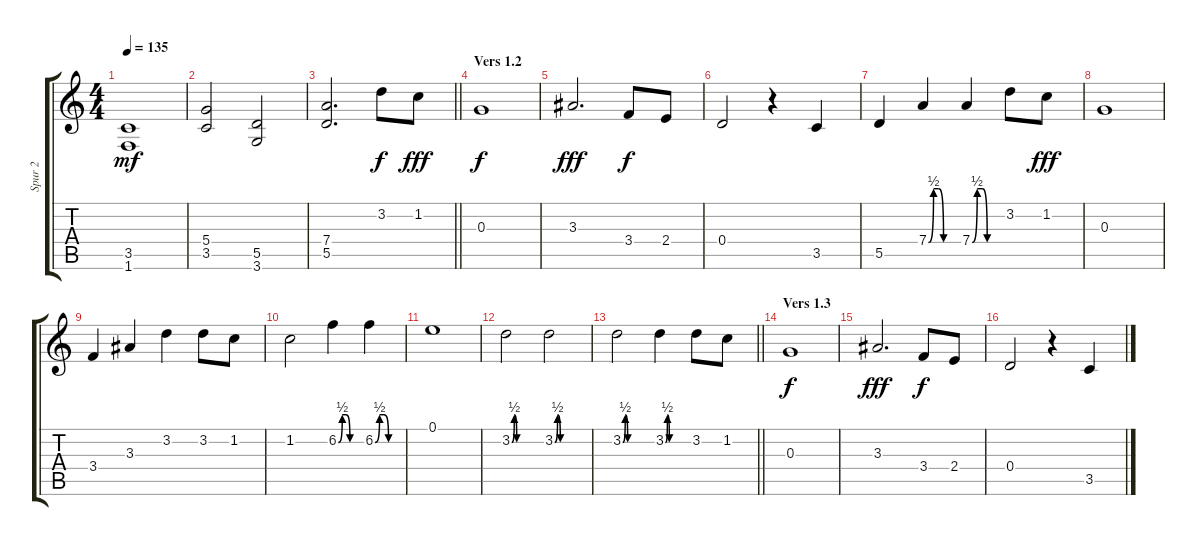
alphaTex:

\track ("Spur 2" "Spur 2") {instrument distortionguitar}
\staff {score tabs}
\tuning (E4 B3 G3 D3 A2 E2) {hide}
\ts (4 4)
\tempo 135
\clef g2
\ks c
(3.5 1.6).1{dy mf} |
(5.4 3.5).2 (5.5 3.6).2 |
\barLineRight lightlight
(7.4 5.5).2{d} 3.2.8{dy f} 1.2.8{dy fff} |
\section ("" "Vers 1.2")
0.3.1{dy f} |
3.3.2{d dy fff} 3.4.8{dy f} 2.4.8 |
0.4.2 r.4 3.5.4 |
5.5.4 7.4{be (custom 0 0 10 2 20 2 30 0 60 0)}.4 7.4{be (custom 0 0 10 2 20 2 30 0 60 0)}.4 3.2.8 1.2.8{dy fff} |
0.3.1 |
3.4.4 3.3.4 3.2.4 3.2.8 1.2.8 |
1.2.2 6.2{be (custom 0 0 10 2 20 2 30 0 60 0)}.4 6.2{be (custom 0 0 10 2 20 2 30 0 60 0)}.4 |
0.1.1 |
3.2{be (custom 0 0 5 2 10 0 20 0 30 0 60 0)}.2 3.2{be (custom 0 0 5 2 10 0 20 0 30 0 60 0)}.2 |
\barLineRight lightlight
3.2{be (custom 0 0 5 2 10 0 20 0 30 0 60 0)}.2 3.2{be (custom 0 0 5 2 10 0 20 0 30 0 60 0)}.4 3.2.8 1.2.8 |
\section ("" "Vers 1.3")
0.3.1{dy f} |
3.3.2{d dy fff} 3.4.8{dy f} 2.4.8 |
0.4.2 r.4 3.5.4
